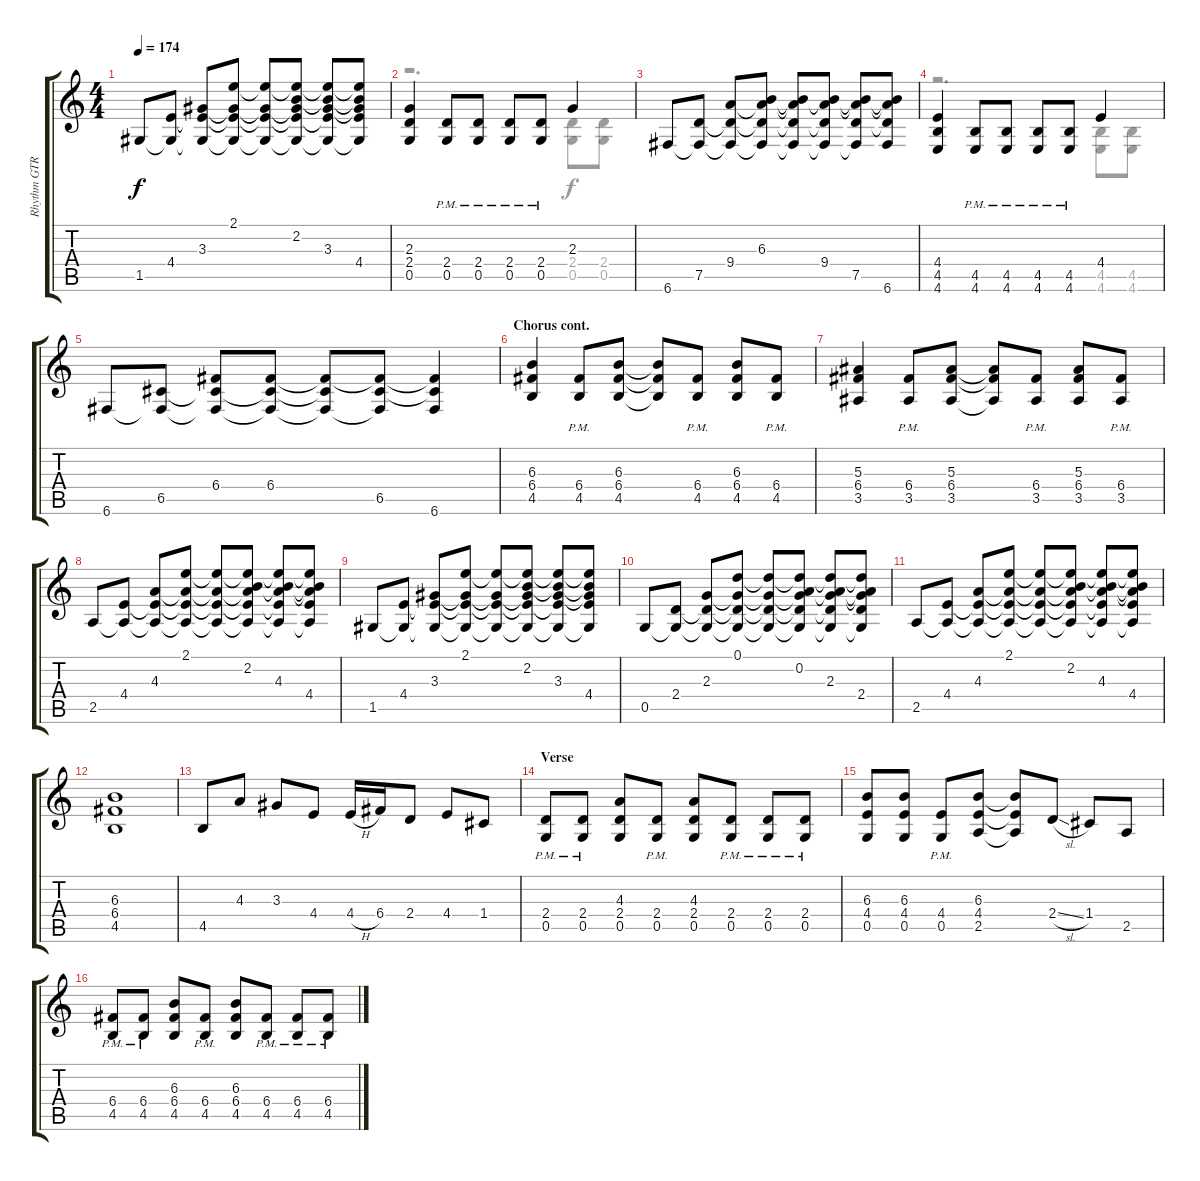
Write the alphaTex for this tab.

\track ("Rhythm GTR 1" "Rhythm GTR") {instrument overdrivenguitar}
\staff {score tabs}
\tuning (D4 A3 F3 C3 G2 C2) {hide}
\voice
\ts (4 4)
\tempo 174
\clef g2
\ks aminor
1.5.8{dy f} (4.4 1.5{t}).8 (3.3 4.4{t} 1.5{t}).8 (2.1 3.3{t} 4.4{t} 1.5{t}).8 (2.1{t} 3.3{t} 4.4{t} 1.5{t}).8 (2.1{t} 2.2 3.3{t} 4.4{t} 1.5{t}).8 (2.1{t} 2.2{t} 3.3 4.4{t} 1.5{t}).8 (2.1{t} 2.2{t} 3.3{t} 4.4 1.5{t}).8 |
(2.3 2.4 0.5).4 (2.4{pm} 0.5{pm}).8 (2.4{pm} 0.5{pm}).8 (2.4{pm} 0.5{pm}).8 (2.4{pm} 0.5{pm}).8 2.3.4 |
6.6.8 (7.5 6.6{t}).8 (9.4 7.5{t} 6.6{t}).8 (6.3 9.4{t} 7.5{t} 6.6{t}).8 (6.3{t} 9.4{t} 7.5{t} 6.6{t}).8 (6.3{t} 9.4 7.5{t} 6.6{t}).8 (6.3{t} 9.4{t} 7.5 6.6{t}).8 (6.3{t} 9.4{t} 7.5{t} 6.6).8 |
(4.4 4.5 4.6).4 (4.5{pm} 4.6{pm}).8 (4.5{pm} 4.6{pm}).8 (4.5{pm} 4.6{pm}).8 (4.5{pm} 4.6{pm}).8 4.4.4 |
6.6.8 (6.5 6.6{t}).8 (6.4 6.5{t} 6.6{t}).8 (6.4 6.5{t} 6.6{t}).8 (6.4{t} 6.5{t} 6.6{t}).8 (6.4{t} 6.5 6.6{t}).8 (6.4{t} 6.5{t} 6.6).4 |
\section ("" "Chorus cont.")
(6.3 6.4 4.5).4 (6.4{pm} 4.5{pm}).8 (6.3 6.4 4.5).8 (6.3{t} 6.4{t} 4.5{t}).8 (6.4{pm} 4.5{pm}).8 (6.3 6.4 4.5).8 (6.4{pm} 4.5{pm}).8 |
(5.3 6.4 3.5).4 (6.4{pm} 3.5{pm}).8 (5.3 6.4 3.5).8 (5.3{t} 6.4{t} 3.5{t}).8 (6.4{pm} 3.5{pm}).8 (5.3 6.4 3.5).8 (6.4{pm} 3.5{pm}).8 |
2.5.8 (4.4 2.5{t}).8 (4.3 4.4{t} 2.5{t}).8 (2.1 4.3{t} 4.4{t} 2.5{t}).8 (2.1{t} 4.3{t} 4.4{t} 2.5{t}).8 (2.1{t} 2.2 4.3{t} 4.4{t} 2.5{t}).8 (2.1{t} 2.2{t} 4.3 4.4{t} 2.5{t}).8 (2.1{t} 2.2{t} 4.3{t} 4.4 2.5{t}).8 |
1.5.8 (4.4 1.5{t}).8 (3.3 4.4{t} 1.5{t}).8 (2.1 3.3{t} 4.4{t} 1.5{t}).8 (2.1{t} 3.3{t} 4.4{t} 1.5{t}).8 (2.1{t} 2.2 3.3{t} 4.4{t} 1.5{t}).8 (2.1{t} 2.2{t} 3.3 4.4{t} 1.5{t}).8 (2.1{t} 2.2{t} 3.3{t} 4.4 1.5{t}).8 |
0.5.8 (2.4 0.5{t}).8 (2.3 2.4{t} 0.5{t}).8 (0.1 2.3{t} 2.4{t} 0.5{t}).8 (0.1{t} 2.3{t} 2.4{t} 0.5{t}).8 (0.1{t} 0.2 2.3{t} 2.4{t} 0.5{t}).8 (0.1{t} 0.2{t} 2.3 2.4{t} 0.5{t}).8 (0.1{t} 0.2{t} 2.3{t} 2.4 0.5{t}).8 |
2.5.8 (4.4 2.5{t}).8 (4.3 4.4{t} 2.5{t}).8 (2.1 4.3{t} 4.4{t} 2.5{t}).8 (2.1{t} 4.3{t} 4.4{t} 2.5{t}).8 (2.1{t} 2.2 4.3{t} 4.4{t} 2.5{t}).8 (2.1{t} 2.2{t} 4.3 4.4{t} 2.5{t}).8 (2.1{t} 2.2{t} 4.3{t} 4.4 2.5{t}).8 |
(6.3 6.4 4.5).1 |
4.5.8 4.3.8 3.3.8 4.4.8 4.4{h}.16 6.4.16 2.4.8 4.4.8 1.4.8 |
\section ("" "Verse")
(2.4{pm} 0.5{pm}).8 (2.4{pm} 0.5{pm}).8 (4.3 2.4 0.5).8 (2.4{pm} 0.5{pm}).8 (4.3 2.4 0.5).8 (2.4{pm} 0.5{pm}).8 (2.4{pm} 0.5{pm}).8 (2.4{pm} 0.5{pm}).8 |
(6.3 4.4 0.5).8 (6.3 4.4 0.5).8 (4.4{pm} 0.5{pm}).8 (6.3 4.4 2.5).8 (6.3{t} 4.4{t} 2.5{t}).8 2.4{sl}.8 1.4.8 2.5.8 |
(6.4{pm} 4.5{pm}).8 (6.4{pm} 4.5{pm}).8 (6.3 6.4 4.5).8 (6.4{pm} 4.5{pm}).8 (6.3 6.4 4.5).8 (6.4{pm} 4.5{pm}).8 (6.4{pm} 4.5{pm}).8 (6.4{pm} 4.5{pm}).8
\voice
\clef g2
\ottava regular
\simile none
\ks aminor
|
r.2{d} (2.4 0.5).8 (2.4 0.5).8 |
|
r.2{d} (4.5 4.6).8 (4.5 4.6).8 |
|
|
|
|
|
|
|
|
|
|
|
